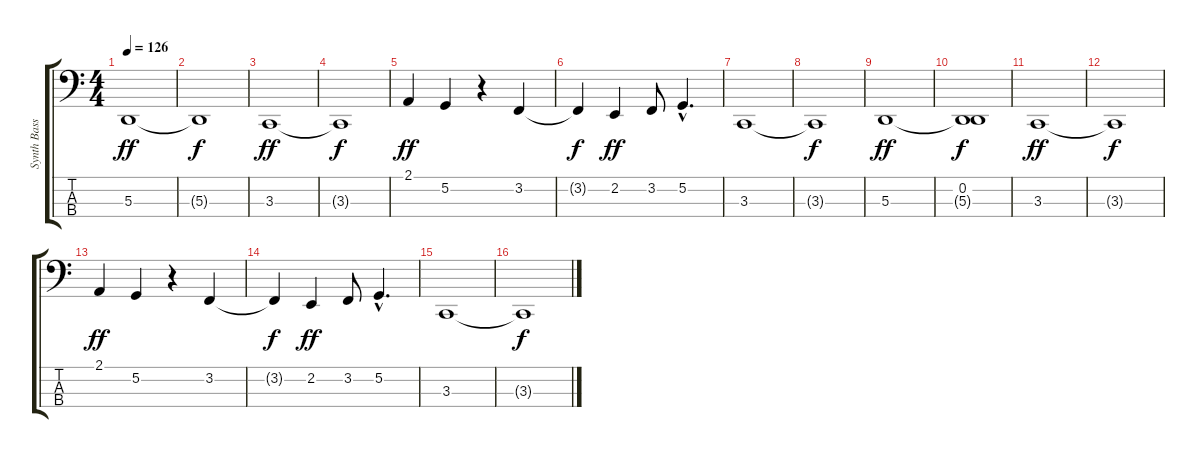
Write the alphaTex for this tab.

\track ("Synth Bass" "Synth Bass") {instrument stringensemble1}
\staff {score tabs}
\tuning (G2 D2 A1 E1) {hide}
\ts (4 4)
\tempo 126
\clef f4
\ks c
5.3.1{dy ff} |
5.3{t}.1{dy f} |
3.3.1{dy ff} |
3.3{t}.1{dy f} |
2.1.4{dy ff} 5.2.4 r.4 3.2.4 |
3.2{t}.4{dy f} 2.2.4{dy ff} 3.2.8 5.2{hac}.4{d} |
3.3.1 |
3.3{t}.1{dy f} |
5.3.1{dy ff} |
(0.2 5.3{t}).1{dy f} |
3.3.1{dy ff} |
3.3{t}.1{dy f} |
2.1.4{dy ff} 5.2.4 r.4 3.2.4 |
3.2{t}.4{dy f} 2.2.4{dy ff} 3.2.8 5.2{hac}.4{d} |
3.3.1 |
3.3{t}.1{dy f}
